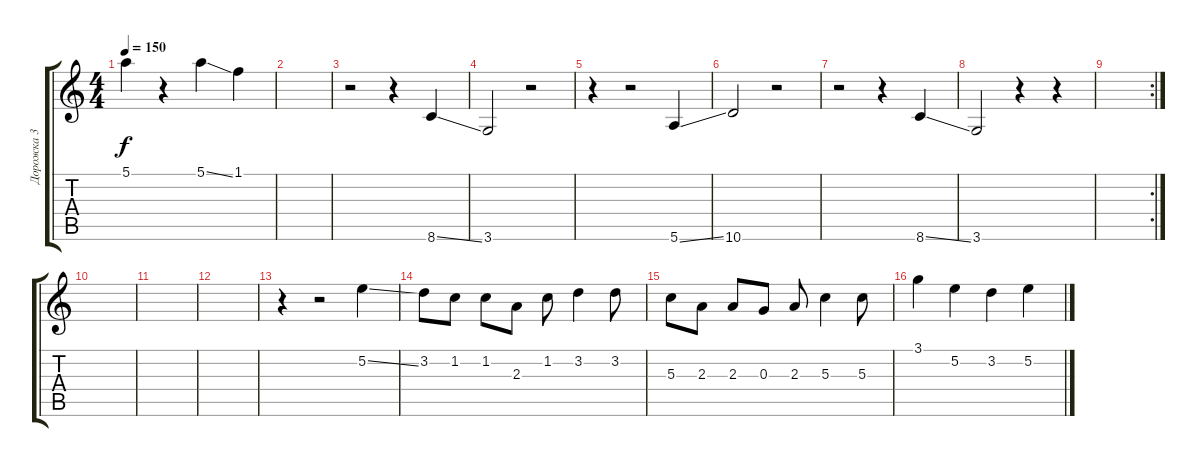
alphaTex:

\track ("Дорожка 3" "Дорожка 3") {instrument acousticguitarsteel}
\staff {score tabs}
\tuning (E4 B3 G3 D3 A2 E2) {hide}
\ts (4 4)
\tempo 150
\clef g2
\ks c
5.1.4{dy f} r.4 5.1{ss}.4 1.1.4 |
|
r.2 r.4 8.6{ss}.4 |
3.6.2 r.2 |
r.4 r.2 5.6{ss}.4 |
10.6.2 r.2 |
r.2 r.4 8.6{ss}.4 |
3.6.2 r.4 r.4 |
\rc 2
|
|
|
|
r.4 r.2 5.2{ss}.4 |
3.2.8 1.2.8 1.2.8 2.3.8 1.2.8 3.2.4 3.2.8 |
5.3.8 2.3.8 2.3.8 0.3.8 2.3.8 5.3.4 5.3.8 |
3.1.4 5.2.4 3.2.4 5.2.4
